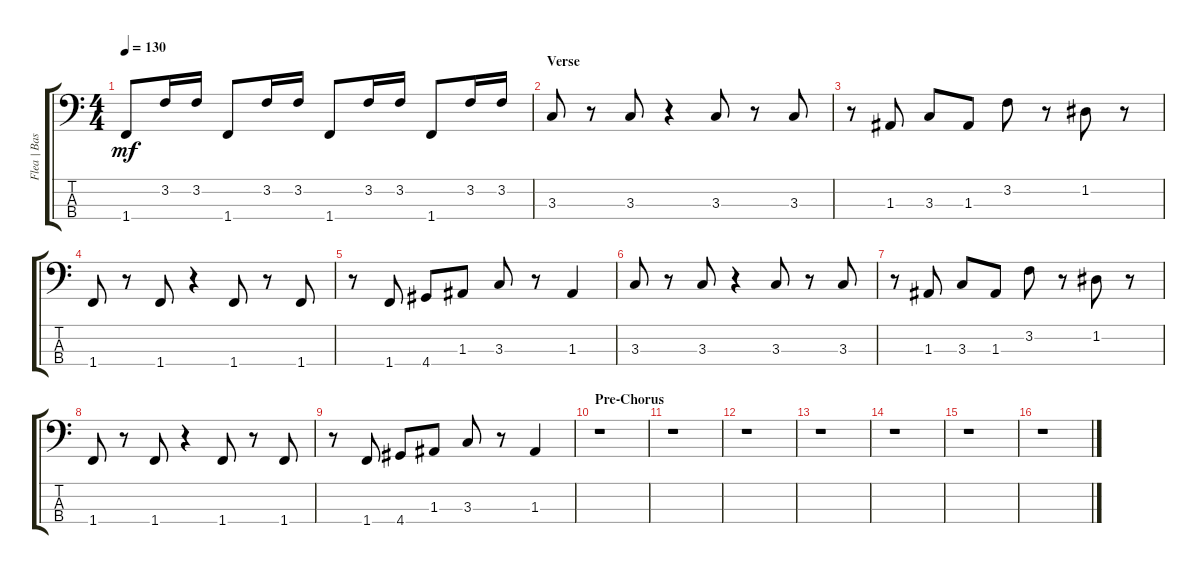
\track ("Flea | Bass" "Flea | Bas") {instrument electricbassfinger}
\staff {score tabs}
\tuning (G2 D2 A1 E1) {hide}
\ts (4 4)
\tempo 130
\clef f4
\ks c
1.4.8{dy mf} 3.2.16 3.2.16 1.4.8 3.2.16 3.2.16 1.4.8 3.2.16 3.2.16 1.4.8 3.2.16 3.2.16 |
\section ("" "Verse")
3.3.8 r.8 3.3.8 r.4 3.3.8 r.8 3.3.8 |
r.8 1.3.8 3.3.8 1.3.8 3.2.8 r.8 1.2.8 r.8 |
1.4.8 r.8 1.4.8 r.4 1.4.8 r.8 1.4.8 |
r.8 1.4.8 4.4.8 1.3.8 3.3.8 r.8 1.3.4 |
3.3.8 r.8 3.3.8 r.4 3.3.8 r.8 3.3.8 |
r.8 1.3.8 3.3.8 1.3.8 3.2.8 r.8 1.2.8 r.8 |
1.4.8 r.8 1.4.8 r.4 1.4.8 r.8 1.4.8 |
r.8 1.4.8 4.4.8 1.3.8 3.3.8 r.8 1.3.4 |
\section ("" "Pre-Chorus")
r.1 |
r.1 |
r.1 |
r.1 |
r.1 |
r.1 |
r.1
